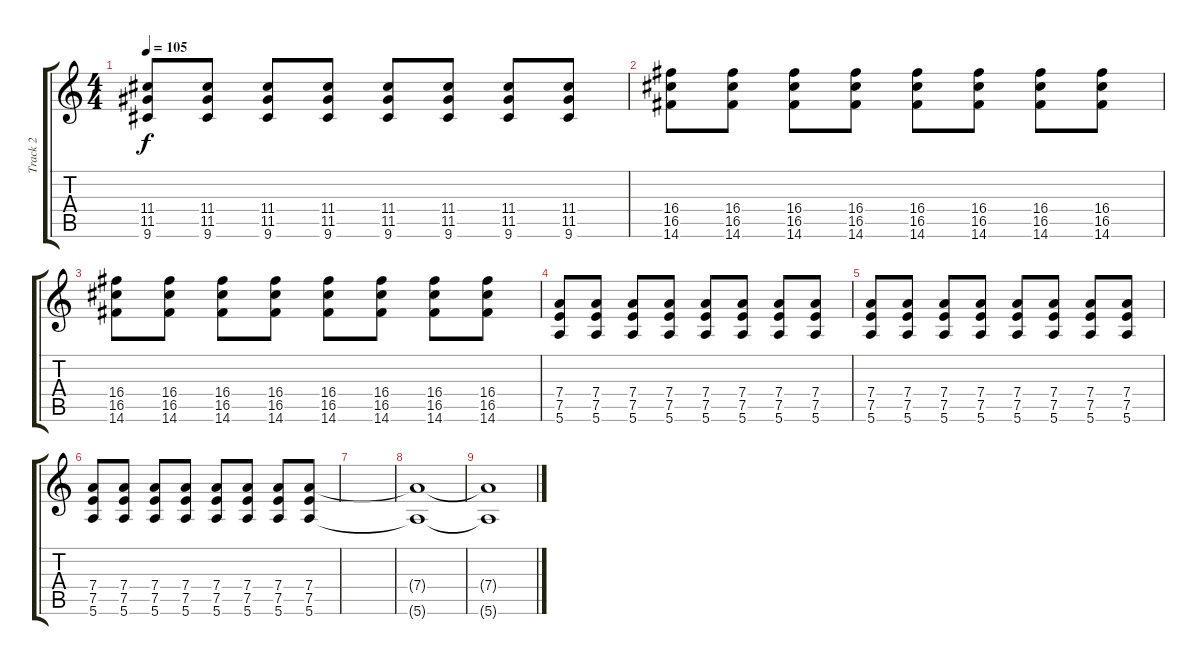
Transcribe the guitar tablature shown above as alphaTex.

\track ("Track 2" "Track 2") {instrument distortionguitar}
\staff {score tabs}
\tuning (E4 B3 G3 D3 A2 E2) {hide}
\ts (4 4)
\tempo 105
\clef g2
\ks c
(11.4 11.5 9.6).8{dy f} (11.4 11.5 9.6).8 (11.4 11.5 9.6).8 (11.4 11.5 9.6).8 (11.4 11.5 9.6).8 (11.4 11.5 9.6).8 (11.4 11.5 9.6).8 (11.4 11.5 9.6).8 |
(16.4 16.5 14.6).8 (16.4 16.5 14.6).8 (16.4 16.5 14.6).8 (16.4 16.5 14.6).8 (16.4 16.5 14.6).8 (16.4 16.5 14.6).8 (16.4 16.5 14.6).8 (16.4 16.5 14.6).8 |
(16.4 16.5 14.6).8 (16.4 16.5 14.6).8 (16.4 16.5 14.6).8 (16.4 16.5 14.6).8 (16.4 16.5 14.6).8 (16.4 16.5 14.6).8 (16.4 16.5 14.6).8 (16.4 16.5 14.6).8 |
(7.4 7.5 5.6).8 (7.4 7.5 5.6).8 (7.4 7.5 5.6).8 (7.4 7.5 5.6).8 (7.4 7.5 5.6).8 (7.4 7.5 5.6).8 (7.4 7.5 5.6).8 (7.4 7.5 5.6).8 |
(7.4 7.5 5.6).8 (7.4 7.5 5.6).8 (7.4 7.5 5.6).8 (7.4 7.5 5.6).8 (7.4 7.5 5.6).8 (7.4 7.5 5.6).8 (7.4 7.5 5.6).8 (7.4 7.5 5.6).8 |
(7.4 7.5 5.6).8 (7.4 7.5 5.6).8 (7.4 7.5 5.6).8 (7.4 7.5 5.6).8 (7.4 7.5 5.6).8 (7.4 7.5 5.6).8 (7.4 7.5 5.6).8 (7.4 7.5 5.6).8 |
|
(7.4{t} 5.6{t}).1 |
(7.4{t} 5.6{t}).1
